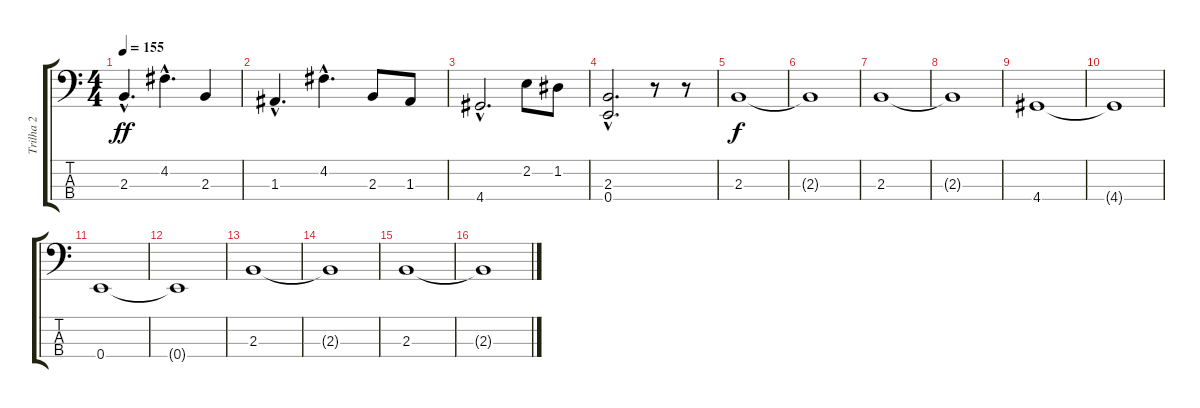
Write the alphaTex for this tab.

\track ("Trilha 2" "Trilha 2") {instrument electricbassfinger}
\staff {score tabs}
\tuning (G2 D2 A1 E1) {hide}
\ts (4 4)
\tempo 155
\clef f4
\ks c
2.3{hac}.4{d dy ff} 4.2{hac}.4{d} 2.3.4 |
1.3{hac}.4{d} 4.2{hac}.4{d} 2.3.8 1.3.8 |
4.4{hac}.2{d} 2.2.8 1.2.8 |
(2.3{hac} 0.4{hac}).2{d} r.8 r.8 |
2.3.1{dy f} |
2.3{t}.1 |
2.3.1 |
2.3{t}.1 |
4.4.1 |
4.4{t}.1 |
0.4.1 |
0.4{t}.1 |
2.3.1 |
2.3{t}.1 |
2.3.1 |
2.3{t}.1
